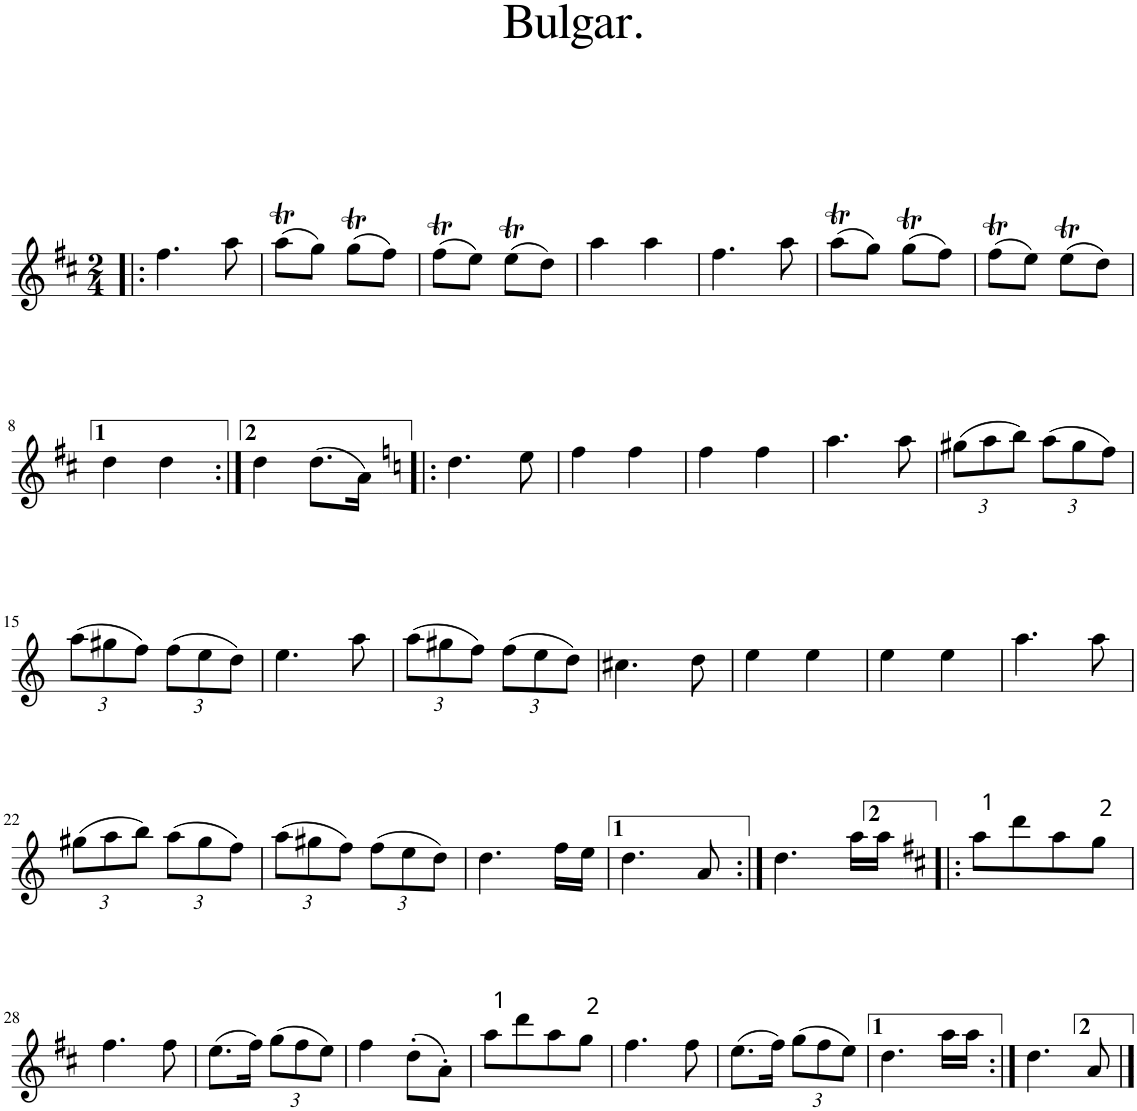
**kern
*part1
*staff1
*I"Piano
*I'Pno.
*clefG2
*k[f#c#]
*M2/4
=1!|:
4.ff#\
8aa\
=2
(8aaT\L
8gg\J)
(8ggT\L
8ff#\J)
=3
(8ff#t\L
8ee\J)
(8eeT\L
8dd\J)
=4
4aa\
4aa\
=5
4.ff#\
8aa\
=6
(8aaT\L
8gg\J)
(8ggT\L
8ff#\J)
=7
(8ff#t\L
8ee\J)
(8eeT\L
8dd\J)
!!LO:LB:g=z
=8
4dd\
4dd\
=9:|!
4dd\
(8.dd\L
16a\Jk)
=10!|:
*k[]
*D:dor
4.dd\
8ee\
=11
4ff\
4ff\
=12
4ff\
4ff\
=13
4.aa\
8aa\
=14
*Xbrackettup
(12gg#X\L
12aa\
12bb\J)
(12aa\L
12gg#\
12ff\J)
!!LO:LB:g=z
=15
(12aa\L
12gg#X\
12ff\J)
(12ff\L
12ee\
12dd\J)
=16
4.ee\
8aa\
=17
(12aa\L
12gg#X\
12ff\J)
(12ff\L
12ee\
12dd\J)
=18
4.cc#X\
8dd\
=19
4ee\
4ee\
=20
4ee\
4ee\
=21
4.aa\
8aa\
!!LO:LB:g=z
=22
(12gg#X\L
12aa\
12bb\J)
(12aa\L
12gg#\
12ff\J)
=23
(12aa\L
12gg#X\
12ff\J)
(12ff\L
12ee\
12dd\J)
=24
4.dd\
16ff\LL
16ee\JJ
=25
4.dd\
8a/
=26:|!
4.dd\
16aa\LL
16aa\JJ
=27!|:
*k[f#c#]
8aa\L
8ddd\
8aa\
8gg\J
!!LO:LB:g=z
=28
4.ff#\
8ff#\
=29
(8.ee\L
16ff#\Jk)
(12gg\L
12ff#\
12ee\J)
=30
4ff#\
(8dd'\L
8a'\J)
=31
8aa\L
8ddd\
8aa\
8gg\J
=32
4.ff#\
8ff#\
=33
(8.ee\L
16ff#\Jk)
(12gg\L
12ff#\
12ee\J)
=34
4.dd\
16aa\LL
16aa\JJ
=35:|!
4.dd\
8a/
==
*-
